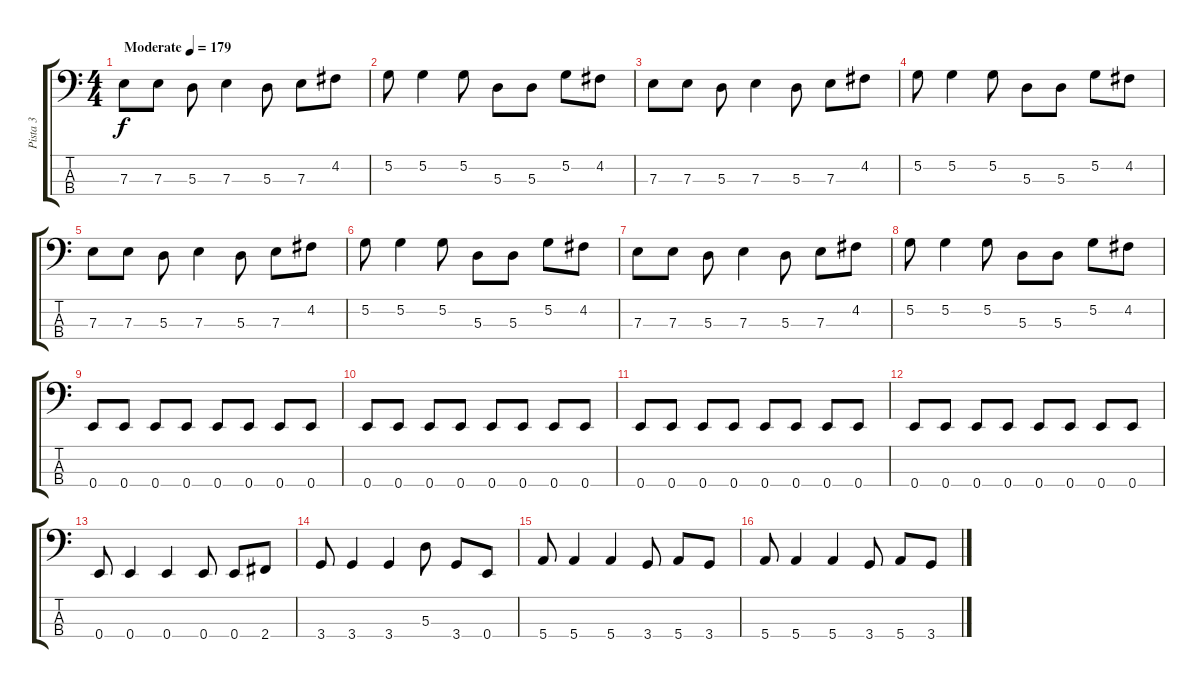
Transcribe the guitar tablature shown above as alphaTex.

\track ("Pista 3" "Pista 3") {instrument electricbasspick}
\staff {score tabs}
\tuning (G2 D2 A1 E1) {hide}
\ts (4 4)
\tempo (179 "Moderate")
\clef f4
\ks c
7.3.8{dy f instrument electricbasspick} 7.3.8 5.3.8 7.3.4 5.3.8 7.3.8 4.2.8 |
5.2.8 5.2.4 5.2.8 5.3.8 5.3.8 5.2.8 4.2.8 |
7.3.8 7.3.8 5.3.8 7.3.4 5.3.8 7.3.8 4.2.8 |
5.2.8 5.2.4 5.2.8 5.3.8 5.3.8 5.2.8 4.2.8 |
7.3.8 7.3.8 5.3.8 7.3.4 5.3.8 7.3.8 4.2.8 |
5.2.8 5.2.4 5.2.8 5.3.8 5.3.8 5.2.8 4.2.8 |
7.3.8 7.3.8 5.3.8 7.3.4 5.3.8 7.3.8 4.2.8 |
5.2.8 5.2.4 5.2.8 5.3.8 5.3.8 5.2.8 4.2.8 |
0.4.8 0.4.8 0.4.8 0.4.8 0.4.8 0.4.8 0.4.8 0.4.8 |
0.4.8 0.4.8 0.4.8 0.4.8 0.4.8 0.4.8 0.4.8 0.4.8 |
0.4.8 0.4.8 0.4.8 0.4.8 0.4.8 0.4.8 0.4.8 0.4.8 |
0.4.8 0.4.8 0.4.8 0.4.8 0.4.8 0.4.8 0.4.8 0.4.8 |
0.4.8 0.4.4 0.4.4 0.4.8 0.4.8 2.4.8 |
3.4.8 3.4.4 3.4.4 5.3.8 3.4.8 0.4.8 |
5.4.8 5.4.4 5.4.4 3.4.8 5.4.8 3.4.8 |
5.4.8 5.4.4 5.4.4 3.4.8 5.4.8 3.4.8
